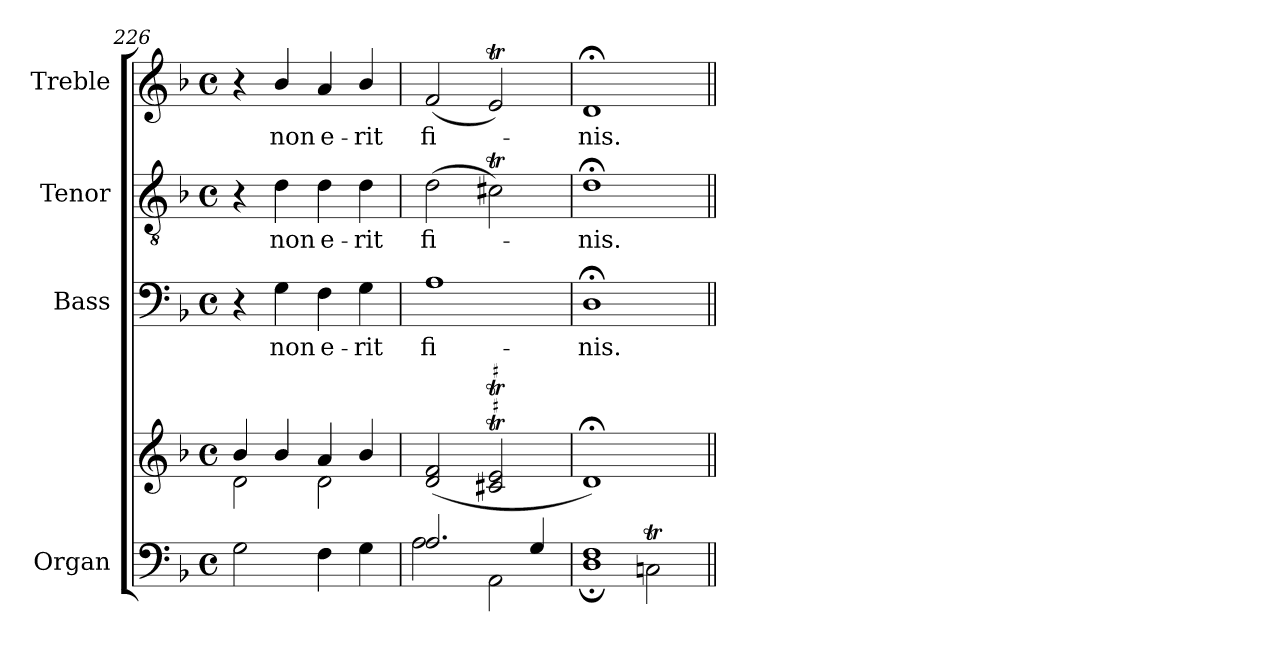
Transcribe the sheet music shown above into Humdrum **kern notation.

**kern	**kern	**kern	**text	**kern	**text	**kern	**text
*part4	*part4	*part3	*part3	*part2	*part2	*part1	*part1
*staff5	*staff4	*staff3	*staff3	*staff2	*staff2	*staff1	*staff1
*I"Organ	*	*I"Bass	*	*I"Tenor	*	*I"Treble	*
*I'Organ	*	*I'Bass	*	*I'Tenor	*	*I'Treble	*
*clefF4	*clefG2	*clefF4	*	*clefGv2	*	*clefG2	*
*k[b-]	*k[b-]	*k[b-]	*	*k[b-]	*	*k[b-]	*
*F:	*F:	*F:	*	*F:	*	*F:	*
*M4/4	*M4/4	*M4/4	*	*M4/4	*	*M4/4	*
*met(c)	*met(c)	*met(c)	*	*met(c)	*	*met(c)	*
=226	=226	=226	=226	=226	=226	=226	=226
*	*^	*	*	*	*	*	*
2G	4b-/	2d\	4r	.	4r	.	4r	.
!	!	!	!	!LO:LY:b	!	!LO:LY:b	!	!LO:LY:b
.	4b-/	.	4G	non	4d	non	4b-/	non
!	!	!	!	!LO:LY:b	!	!LO:LY:b	!	!LO:LY:b
4F	4a	2d\	4F	e-	4d	e-	4a	e-
!	!	!	!	!LO:LY:b	!	!LO:LY:b	!	!LO:LY:b
4G	4b-/	.	4G	-rit	4d	-rit	4b-/	-rit
*	*v	*v	*	*	*	*	*	*
=227	=227	=227	=227	=227	=227	=227	=227
*^	*	*	*	*	*	*	*
!	!	!	!	!LO:LY:b	!	!LO:LY:b	!	!LO:LY:b
2.A/	2A	(<2d 2f	1A	fi-	(>2d	fi-	(<2f	fi-
.	2AA\	2c#XT 2eT	.	.	2c#Xt)	.	2et)	.
4G/	.	.	.	.	.	.	.	.
=228	=228	=228	=228	=228	=228	=228	=228	=228
*	*	*^	*	*	*	*	*	*
!	!	!	!	!	!LO:LY:b	!	!LO:LY:b	!	!LO:LY:b
2ryy	1D;< 1F;<	1d;<)	2ryy	1D;<	-nis.	1d;<	nis.	1d;<	nis.
2CnT\	.	.	2ryy	.	.	.	.	.	.
*v	*v	*	*	*	*	*	*	*	*
*	*v	*v	*	*	*	*	*	*
=||	=||	=||	=||	=||	=||	=||	=||
*-	*-	*-	*-	*-	*-	*-	*-
